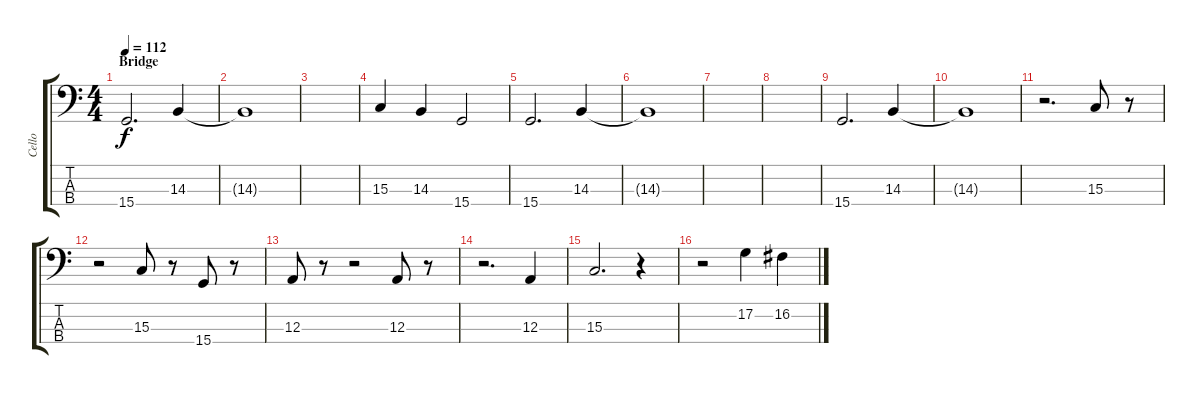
\track ("Cello" "Cello") {instrument stringensemble1}
\staff {score tabs}
\tuning (G2 D2 A1 E1) {hide}
\ts (4 4)
\section ("" "Bridge")
\tempo 112
\clef f4
\ks c
15.4.2{d dy f} 14.3.4 |
14.3{t}.1 |
|
15.3.4 14.3.4 15.4.2 |
15.4.2{d} 14.3.4 |
14.3{t}.1 |
|
|
15.4.2{d} 14.3.4 |
14.3{t}.1 |
r.2{d} 15.3.8 r.8 |
r.2 15.3.8 r.8 15.4.8 r.8 |
12.3.8 r.8 r.2 12.3.8 r.8 |
r.2{d} 12.3.4 |
15.3.2{d} r.4 |
r.2 17.2.4 16.2.4
